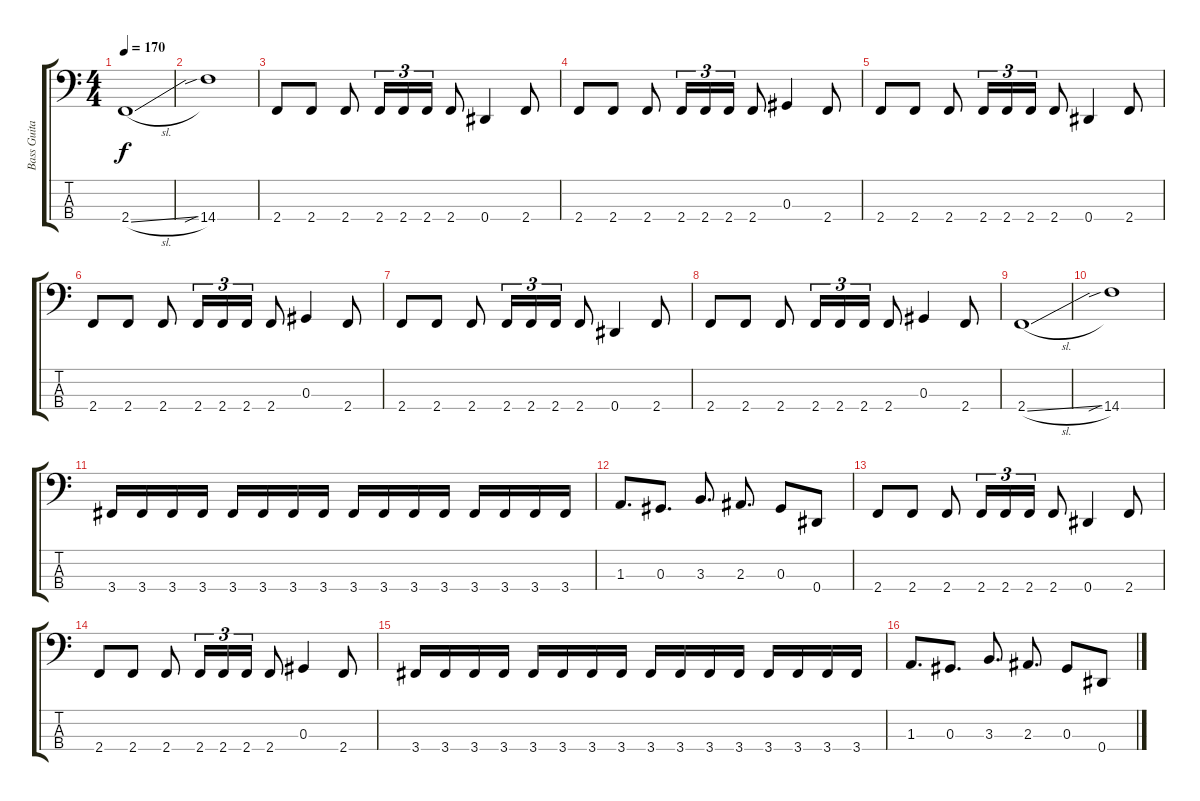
\track ("Bass Guitar" "Bass Guita") {instrument electricbasspick}
\staff {score tabs}
\tuning (Gb2 Db2 Ab1 Eb1) {hide}
\ts (4 4)
\tempo 170
\clef f4
\ks c
2.4{sl}.1{dy f} |
14.4{sib}.1 |
2.4.8 2.4.8 2.4.8 2.4.16{tu (3 2)} 2.4.16{tu (3 2)} 2.4.16{tu (3 2)} 2.4.8 0.4.4 2.4.8 |
2.4.8 2.4.8 2.4.8 2.4.16{tu (3 2)} 2.4.16{tu (3 2)} 2.4.16{tu (3 2)} 2.4.8 0.3.4 2.4.8 |
2.4.8 2.4.8 2.4.8 2.4.16{tu (3 2)} 2.4.16{tu (3 2)} 2.4.16{tu (3 2)} 2.4.8 0.4.4 2.4.8 |
2.4.8 2.4.8 2.4.8 2.4.16{tu (3 2)} 2.4.16{tu (3 2)} 2.4.16{tu (3 2)} 2.4.8 0.3.4 2.4.8 |
2.4.8 2.4.8 2.4.8 2.4.16{tu (3 2)} 2.4.16{tu (3 2)} 2.4.16{tu (3 2)} 2.4.8 0.4.4 2.4.8 |
2.4.8 2.4.8 2.4.8 2.4.16{tu (3 2)} 2.4.16{tu (3 2)} 2.4.16{tu (3 2)} 2.4.8 0.3.4 2.4.8 |
2.4{sl}.1 |
14.4{sib}.1 |
3.4.16 3.4.16 3.4.16 3.4.16 3.4.16 3.4.16 3.4.16 3.4.16 3.4.16 3.4.16 3.4.16 3.4.16 3.4.16 3.4.16 3.4.16 3.4.16 |
1.3.8{d} 0.3.8{d} 3.3.8{d} 2.3.8{d} 0.3.8 0.4.8 |
2.4.8 2.4.8 2.4.8 2.4.16{tu (3 2)} 2.4.16{tu (3 2)} 2.4.16{tu (3 2)} 2.4.8 0.4.4 2.4.8 |
2.4.8 2.4.8 2.4.8 2.4.16{tu (3 2)} 2.4.16{tu (3 2)} 2.4.16{tu (3 2)} 2.4.8 0.3.4 2.4.8 |
3.4.16 3.4.16 3.4.16 3.4.16 3.4.16 3.4.16 3.4.16 3.4.16 3.4.16 3.4.16 3.4.16 3.4.16 3.4.16 3.4.16 3.4.16 3.4.16 |
1.3.8{d} 0.3.8{d} 3.3.8{d} 2.3.8{d} 0.3.8 0.4.8
